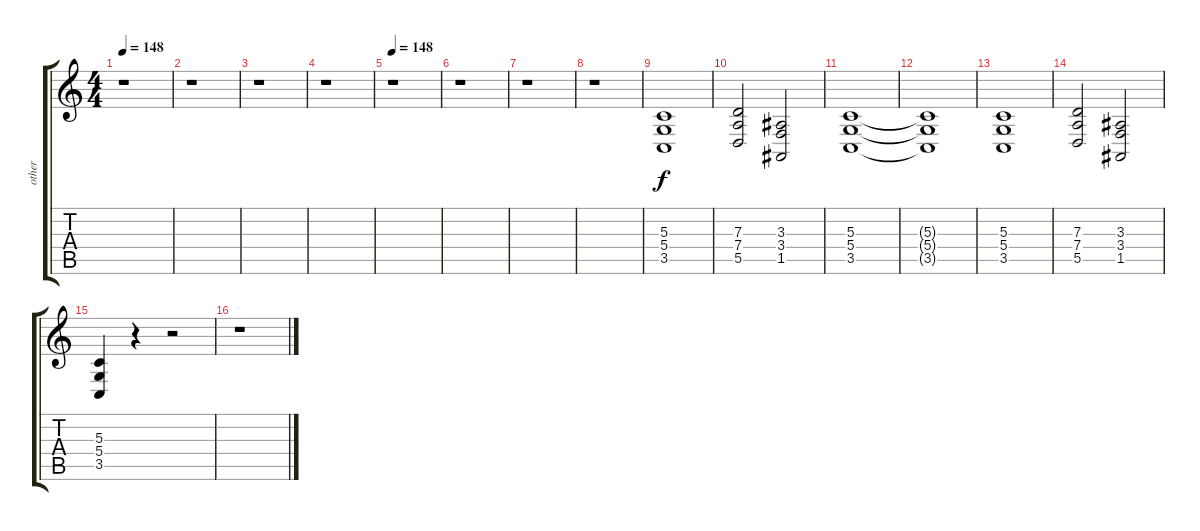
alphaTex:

\track ("other" "other") {instrument acousticgrandpiano}
\staff {score tabs}
\tuning (E4 B3 G3 D3 A2 E2) {hide}
\ts (4 4)
\tempo 148
\clef g2
\ks c
r.1{dy f} |
r.1 |
r.1 |
r.1 |
\tempo 148
r.1 |
r.1 |
r.1 |
r.1 |
(5.3 5.4 3.5).1{volume 15 balance 8 instrument stringensemble1} |
(7.3 7.4 5.5).2 (3.3 3.4 1.5).2 |
(5.3 5.4 3.5).1 |
(5.3{t} 5.4{t} 3.5{t}).1 |
(5.3 5.4 3.5).1{volume 15 balance 8 instrument stringensemble1} |
(7.3 7.4 5.5).2 (3.3 3.4 1.5).2 |
(5.3 5.4 3.5).4 r.4 r.2 |
r.1
